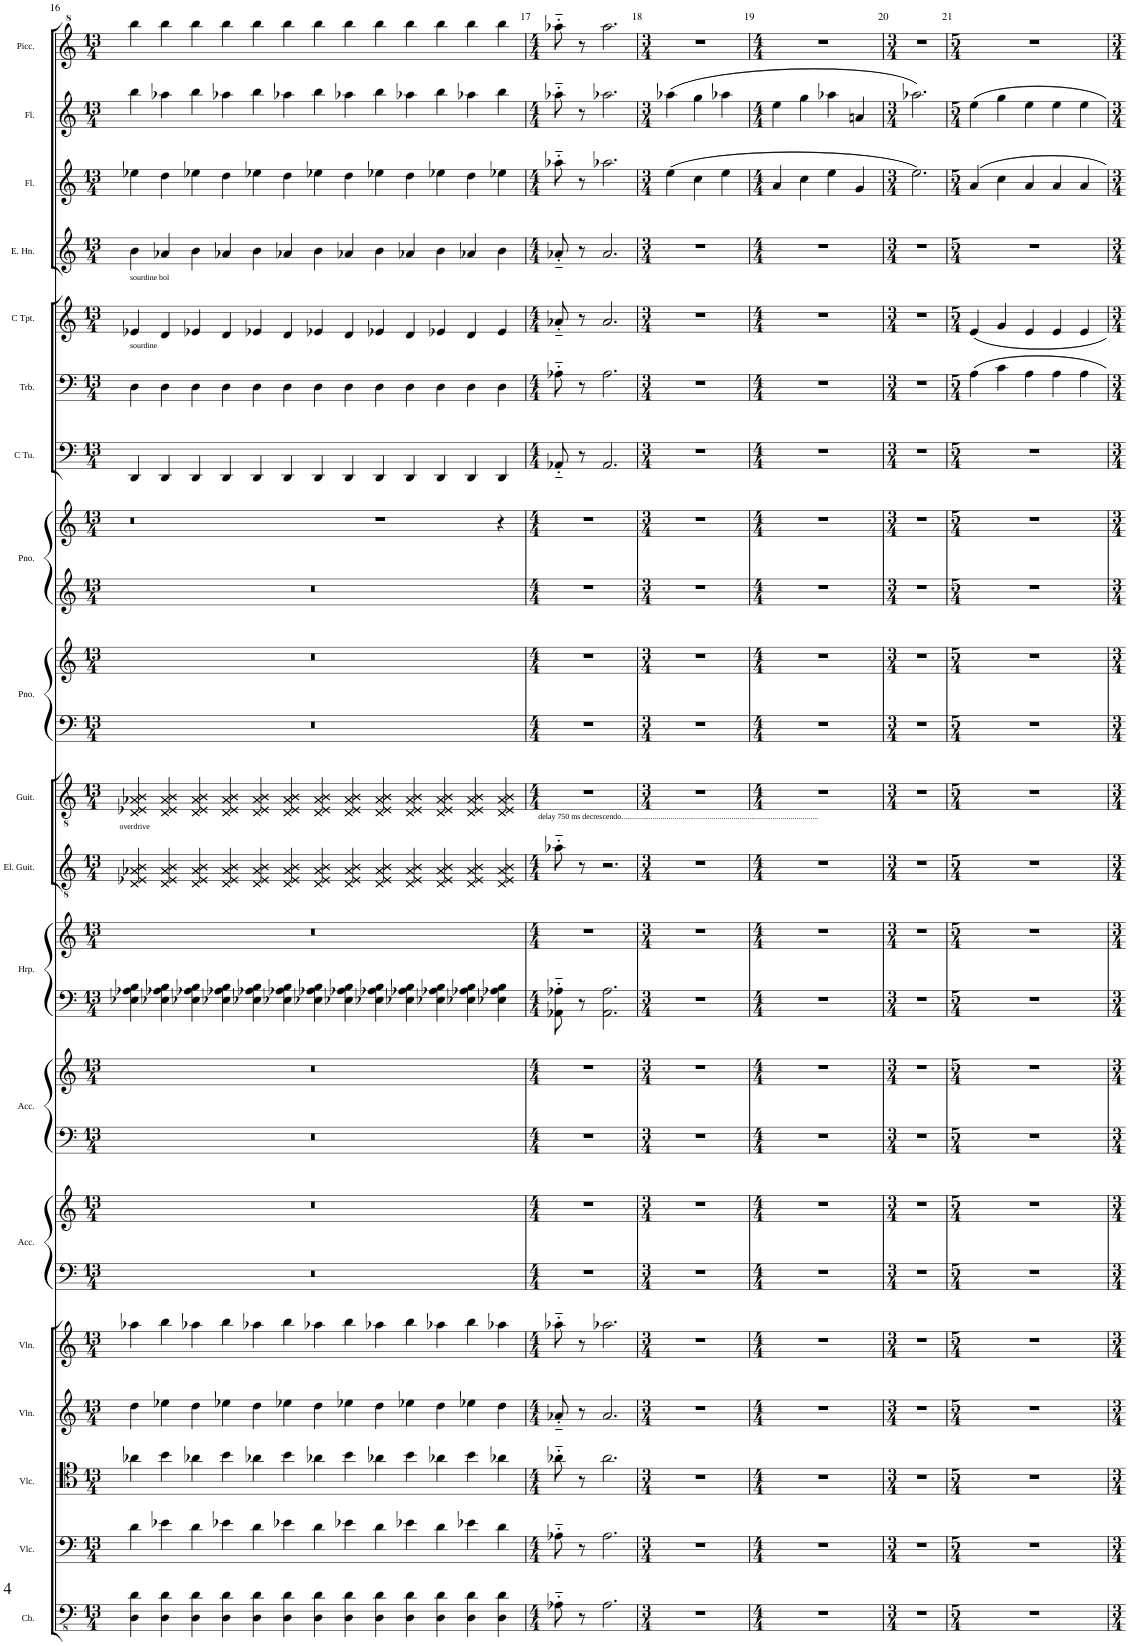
**kern	**kern	**kern	**kern	**kern	**kern	**kern	**kern	**kern	**kern	**kern	**kern	**kern	**kern	**kern	**kern	**kern	**kern	**kern	**kern	**kern	**kern	**kern	**kern
*part19	*part18	*part17	*part16	*part15	*part14	*part14	*part13	*part13	*part12	*part12	*part11	*part10	*part9	*part9	*part8	*part8	*part7	*part6	*part5	*part4	*part3	*part2	*part1
*staff24	*staff23	*staff22	*staff21	*staff20	*staff19	*staff18	*staff17	*staff16	*staff15	*staff14	*staff13	*staff12	*staff11	*staff10	*staff9	*staff8	*staff7	*staff6	*staff5	*staff4	*staff3	*staff2	*staff1
*I"Contrabass	*I"Violoncello	*I"Violoncello	*I"Violin	*I"Violin	*I"Accordion	*	*I"Accordion	*	*I"Harp	*	*I"Electric Guitar	*I"Guitar	*I"Piano	*	*I"Piano	*	*I"C Tuba	*I"Trombone	*I"C Trumpet	*I"English Horn	*I"Flute	*I"Flute	*I"Piccolo
*I'Cb.	*I'Vlc.	*I'Vlc.	*I'Vln.	*I'Vln.	*I'Acc.	*	*I'Acc.	*	*I'Hrp.	*	*I'El. Guit.	*I'Guit.	*I'Pno.	*	*I'Pno.	*	*I'C Tu.	*I'Trb.	*I'C Tpt.	*I'E. Hn.	*I'Fl.	*I'Fl.	*I'Picc.
!!LO:PB:g=z
*clefFv4	*clefF4	*clefC4	*clefG2	*clefG2	*clefF4	*clefG2	*clefF4	*clefG2	*clefF4	*clefG2	*clefGv2	*clefGv2	*clefF4	*clefG2	*clefG2	*clefG2	*clefF4	*clefF4	*clefG2	*clefG2	*clefG2	*clefG2	*clefG^2
*ITrd7c12	*	*	*	*	*	*	*	*	*	*	*	*	*	*	*	*	*	*	*	*ITrd4c7	*	*	*ITrd-7c-12
*k[]	*k[]	*k[]	*k[]	*k[]	*k[]	*k[]	*k[]	*k[]	*k[]	*k[]	*k[]	*k[]	*k[]	*k[]	*k[]	*k[]	*k[]	*k[]	*k[]	*k[]	*k[]	*k[]	*k[]
*M13/4	*M13/4	*M13/4	*M13/4	*M13/4	*M13/4	*M13/4	*M13/4	*M13/4	*M13/4	*M13/4	*M13/4	*M13/4	*M13/4	*M13/4	*M13/4	*M13/4	*M13/4	*M13/4	*M13/4	*M13/4	*M13/4	*M13/4	*M13/4
=16	=16	=16	=16	=16	=16	=16	=16	=16	=16	=16	=16	=16	=16	=16	=16	=16	=16	=16	=16	=16	=16	=16	=16
!	!	!	!	!	!	!	!	!	!	!	!	!	!	!	!	!	!	!	!LO:TX:a:t=sourdine bol	!	!	!	!
!	!	!	!	!	!	!	!	!	!	!	!	!	!	!	!	!	!	!LO:TX:a:t=sourdine	!	!	!	!	!
!	!	!	!	!	!	!	!	!	!	!	!LO:TX:a:t=overdrive	!	!	!	!	!	!	!	!	!	!	!	!
4DD\ 4D\	4d\	4a-X\	4dd\	4aa-X\	4%13r	4%13r	4%13r	4%13r	4E-X\ 4A-X\ 4B\	4%13r	4D/ 4E-X/ 4A-X/ 4B/	4D/ 4E-X/ 4A-X/ 4B/	4%13r	4%13r	4%13r	4%13r	4DD/	4D\	4e-X/	4b\	4ee-X\	4bb\	4bbb\
4DD\ 4D\	4e-X\	4b\	4ee-X\	4bb\	.	.	.	.	4E-X\ 4A-X\ 4B\	.	4D/ 4E-/ 4A-/ 4B/	4D/ 4E-/ 4A-/ 4B/	.	.	.	.	4DD/	4D\	4d/	4a-X/	4dd\	4aa-X\	4bbb\
4DD\ 4D\	4d\	4a-X\	4dd\	4aa-X\	.	.	.	.	4E-X\ 4A-X\ 4B\	.	4D/ 4E-/ 4A-/ 4B/	4D/ 4E-/ 4A-/ 4B/	.	.	.	.	4DD/	4D\	4e-X/	4b\	4ee-X\	4bb\	4bbb\
4DD\ 4D\	4e-X\	4b\	4ee-X\	4bb\	.	.	.	.	4E-X\ 4A-X\ 4B\	.	4D/ 4E-/ 4A-/ 4B/	4D/ 4E-/ 4A-/ 4B/	.	.	.	.	4DD/	4D\	4d/	4a-X/	4dd\	4aa-X\	4bbb\
4DD\ 4D\	4d\	4a-X\	4dd\	4aa-X\	.	.	.	.	4E-X\ 4A-X\ 4B\	.	4D/ 4E-/ 4A-/ 4B/	4D/ 4E-/ 4A-/ 4B/	.	.	.	.	4DD/	4D\	4e-X/	4b\	4ee-X\	4bb\	4bbb\
4DD\ 4D\	4e-X\	4b\	4ee-X\	4bb\	.	.	.	.	4E-X\ 4A-X\ 4B\	.	4D/ 4E-/ 4A-/ 4B/	4D/ 4E-/ 4A-/ 4B/	.	.	.	.	4DD/	4D\	4d/	4a-X/	4dd\	4aa-X\	4bbb\
4DD\ 4D\	4d\	4a-X\	4dd\	4aa-X\	.	.	.	.	4E-X\ 4A-X\ 4B\	.	4D/ 4E-/ 4A-/ 4B/	4D/ 4E-/ 4A-/ 4B/	.	.	.	.	4DD/	4D\	4e-X/	4b\	4ee-X\	4bb\	4bbb\
4DD\ 4D\	4e-X\	4b\	4ee-X\	4bb\	.	.	.	.	4E-X\ 4A-X\ 4B\	.	4D/ 4E-/ 4A-/ 4B/	4D/ 4E-/ 4A-/ 4B/	.	.	.	.	4DD/	4D\	4d/	4a-X/	4dd\	4aa-X\	4bbb\
4DD\ 4D\	4d\	4a-X\	4dd\	4aa-X\	.	.	.	.	4E-X\ 4A-X\ 4B\	.	4D/ 4E-/ 4A-/ 4B/	4D/ 4E-/ 4A-/ 4B/	.	.	.	.	4DD/	4D\	4e-X/	4b\	4ee-X\	4bb\	4bbb\
4DD\ 4D\	4e-X\	4b\	4ee-X\	4bb\	.	.	.	.	4E-X\ 4A-X\ 4B\	.	4D/ 4E-/ 4A-/ 4B/	4D/ 4E-/ 4A-/ 4B/	.	.	.	.	4DD/	4D\	4d/	4a-X/	4dd\	4aa-X\	4bbb\
4DD\ 4D\	4d\	4a-X\	4dd\	4aa-X\	.	.	.	.	4E-X\ 4A-X\ 4B\	.	4D/ 4E-/ 4A-/ 4B/	4D/ 4E-/ 4A-/ 4B/	.	.	.	.	4DD/	4D\	4e-X/	4b\	4ee-X\	4bb\	4bbb\
4DD\ 4D\	4e-X\	4b\	4ee-X\	4bb\	.	.	.	.	4E-X\ 4A-X\ 4B\	.	4D/ 4E-/ 4A-/ 4B/	4D/ 4E-/ 4A-/ 4B/	.	.	.	.	4DD/	4D\	4d/	4a-X/	4dd\	4aa-X\	4bbb\
4DD\ 4D\	4d\	4a-X\	4dd\	4aa-X\	.	.	.	.	4E-X\ 4A-X\ 4B\	.	4D/ 4E-/ 4A-/ 4B/	4D/ 4E-/ 4A-/ 4B/	.	.	.	.	4DD/	4D\	4e-/	4b\	4ee-X\	4bb\	4bbb\
1ryy	1ryy	1ryy	1ryy	1ryy	1ryy	1ryy	1ryy	1ryy	1ryy	1ryy	1ryy	1ryy	1ryy	1ryy	1ryy	1r	1ryy	1ryy	1ryy	1ryy	1ryy	1ryy	1ryy
4ryy	4ryy	4ryy	4ryy	4ryy	4ryy	4ryy	4ryy	4ryy	4ryy	4ryy	4ryy	4ryy	4ryy	4ryy	4ryy	4r	4ryy	4ryy	4ryy	4ryy	4ryy	4ryy	4ryy
=17	=17	=17	=17	=17	=17	=17	=17	=17	=17	=17	=17	=17	=17	=17	=17	=17	=17	=17	=17	=17	=17	=17	=17
*M4/4	*M4/4	*M4/4	*M4/4	*M4/4	*M4/4	*M4/4	*M4/4	*M4/4	*M4/4	*M4/4	*M4/4	*M4/4	*M4/4	*M4/4	*M4/4	*M4/4	*M4/4	*M4/4	*M4/4	*M4/4	*M4/4	*M4/4	*M4/4
8AA-X'~\	8A-X'~\	8a-X'~\	8a-X'~/	8aa-X'~\	1r	1r	1r	1r	8AA-X\'~ 8A-X\'~	1r	8a-X'~\	1r	1r	1r	1r	1r	8AA-X'~/	8A-X'~\	8a-X'~/	8a-X'~/	8aa-X'~\	8aa-X'~\	8aaa-X'~\
8r	8r	8r	8r	8r	.	.	.	.	8r	.	8r	.	.	.	.	.	8r	8r	8r	8r	8r	8r	8r
!	!	!	!	!	!	!	!	!	!	!	!LO:TX:a:t=delay 750 ms decrescendo....................................................................................................	!	!	!	!	!	!	!	!	!	!	!	!
2.AA-\	2.A-\	2.a-\	2.a-/	2.aa-X\	.	.	.	.	2.AA-\ 2.A-\	.	2.r	.	.	.	.	.	2.AA-/	2.A-\	2.a-/	2.a-/	2.aa-X\	2.aa-X\	2.aaa-\
=18	=18	=18	=18	=18	=18	=18	=18	=18	=18	=18	=18	=18	=18	=18	=18	=18	=18	=18	=18	=18	=18	=18	=18
*M3/4	*M3/4	*M3/4	*M3/4	*M3/4	*M3/4	*M3/4	*M3/4	*M3/4	*M3/4	*M3/4	*M3/4	*M3/4	*M3/4	*M3/4	*M3/4	*M3/4	*M3/4	*M3/4	*M3/4	*M3/4	*M3/4	*M3/4	*M3/4
2.r	2.r	2.r	2.r	2.r	2.r	2.r	2.r	2.r	2.r	2.r	2.r	2.r	2.r	2.r	2.r	2.r	2.r	2.r	2.r	2.r	(4ee\	(4aa-X\	2.r
.	.	.	.	.	.	.	.	.	.	.	.	.	.	.	.	.	.	.	.	.	4cc\	4gg\	.
.	.	.	.	.	.	.	.	.	.	.	.	.	.	.	.	.	.	.	.	.	4ee\	4aa-X\	.
=19	=19	=19	=19	=19	=19	=19	=19	=19	=19	=19	=19	=19	=19	=19	=19	=19	=19	=19	=19	=19	=19	=19	=19
*M4/4	*M4/4	*M4/4	*M4/4	*M4/4	*M4/4	*M4/4	*M4/4	*M4/4	*M4/4	*M4/4	*M4/4	*M4/4	*M4/4	*M4/4	*M4/4	*M4/4	*M4/4	*M4/4	*M4/4	*M4/4	*M4/4	*M4/4	*M4/4
1r	1r	1r	1r	1r	1r	1r	1r	1r	1r	1r	1r	1r	1r	1r	1r	1r	1r	1r	1r	1r	4a/	4ee\	1r
.	.	.	.	.	.	.	.	.	.	.	.	.	.	.	.	.	.	.	.	.	4cc\	4gg\	.
.	.	.	.	.	.	.	.	.	.	.	.	.	.	.	.	.	.	.	.	.	4ee\	4aa-X\	.
.	.	.	.	.	.	.	.	.	.	.	.	.	.	.	.	.	.	.	.	.	4g/	4an/	.
=20	=20	=20	=20	=20	=20	=20	=20	=20	=20	=20	=20	=20	=20	=20	=20	=20	=20	=20	=20	=20	=20	=20	=20
*M3/4	*M3/4	*M3/4	*M3/4	*M3/4	*M3/4	*M3/4	*M3/4	*M3/4	*M3/4	*M3/4	*M3/4	*M3/4	*M3/4	*M3/4	*M3/4	*M3/4	*M3/4	*M3/4	*M3/4	*M3/4	*M3/4	*M3/4	*M3/4
2.r	2.r	2.r	2.r	2.r	2.r	2.r	2.r	2.r	2.r	2.r	2.r	2.r	2.r	2.r	2.r	2.r	2.r	2.r	2.r	2.r	2.ee\)	2.aa-X\)	2.r
=21	=21	=21	=21	=21	=21	=21	=21	=21	=21	=21	=21	=21	=21	=21	=21	=21	=21	=21	=21	=21	=21	=21	=21
*M5/4	*M5/4	*M5/4	*M5/4	*M5/4	*M5/4	*M5/4	*M5/4	*M5/4	*M5/4	*M5/4	*M5/4	*M5/4	*M5/4	*M5/4	*M5/4	*M5/4	*M5/4	*M5/4	*M5/4	*M5/4	*M5/4	*M5/4	*M5/4
4%5r	4%5r	4%5r	4%5r	4%5r	4%5r	4%5r	4%5r	4%5r	4%5r	4%5r	4%5r	4%5r	4%5r	4%5r	4%5r	4%5r	4%5r	4A\	4e/	4%5r	4a/	4ee\	4%5r
.	.	.	.	.	.	.	.	.	.	.	.	.	.	.	.	.	.	4c\	4g/	.	4cc\	4gg\	.
.	.	.	.	.	.	.	.	.	.	.	.	.	.	.	.	.	.	4A\	4e/	.	4a/	4ee\	.
.	.	.	.	.	.	.	.	.	.	.	.	.	.	.	.	.	.	4A\	4e/	.	4a/	4ee\	.
.	.	.	.	.	.	.	.	.	.	.	.	.	.	.	.	.	.	4A\	4e/	.	4a/	4ee\	.
=	=	=	=	=	=	=	=	=	=	=	=	=	=	=	=	=	=	=	=	=	=	=	=
*-	*-	*-	*-	*-	*-	*-	*-	*-	*-	*-	*-	*-	*-	*-	*-	*-	*-	*-	*-	*-	*-	*-	*-
